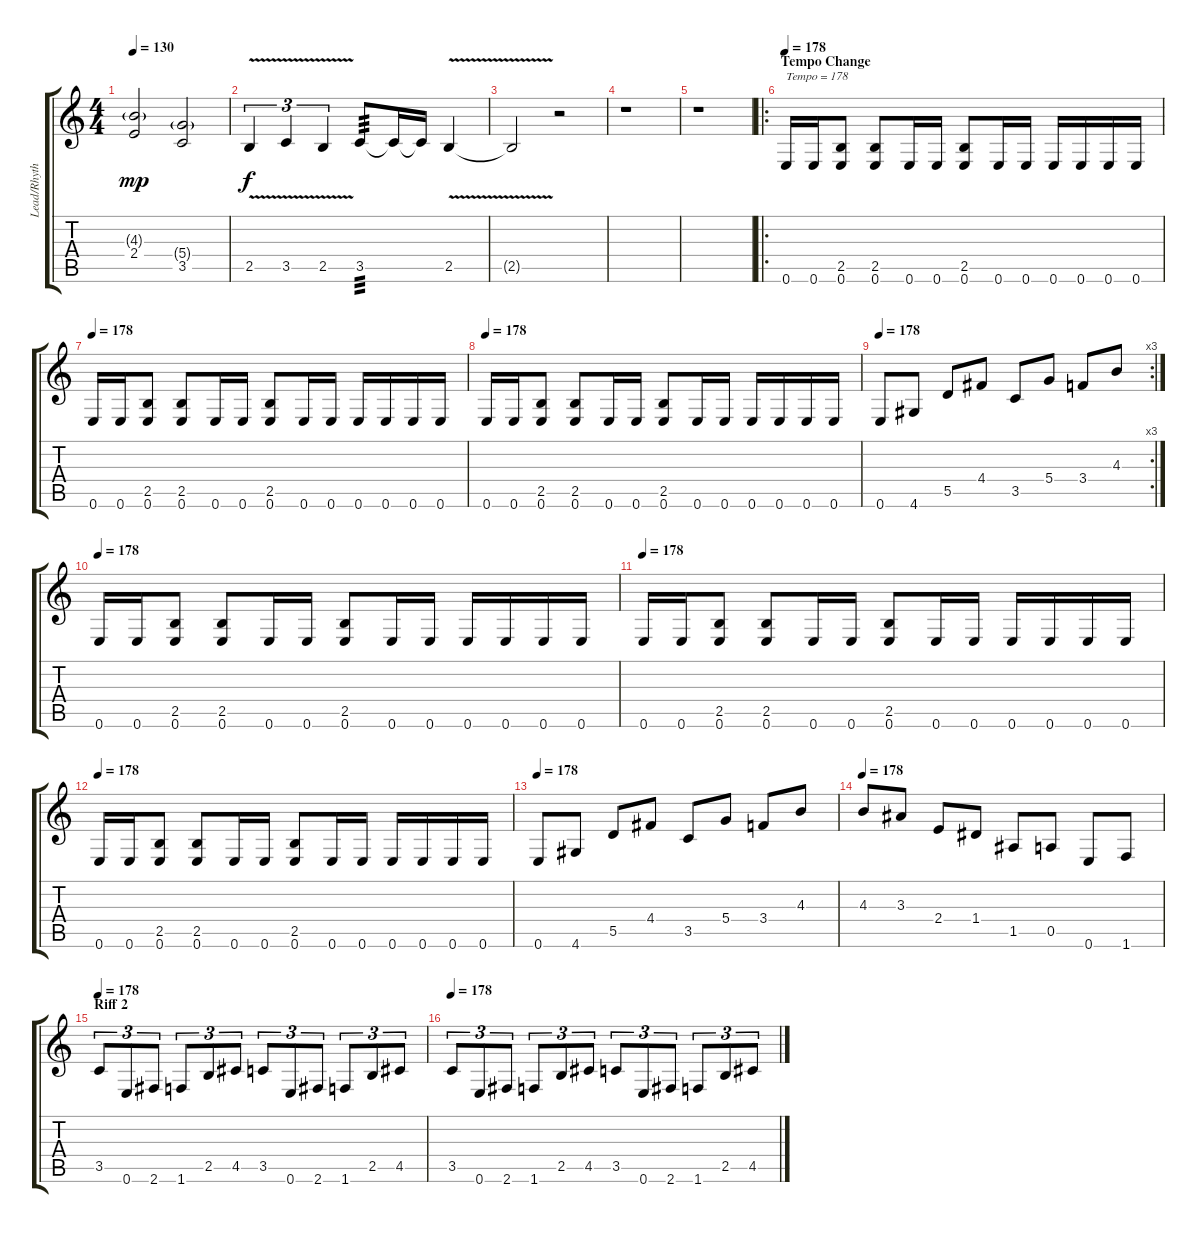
\track ("Lead/Rhythm" "Lead/Rhyth") {instrument distortionguitar}
\staff {score tabs}
\tuning (E4 B3 G3 D3 A2 E2) {hide}
\ts (4 4)
\tempo 130
\clef g2
\ks c
(4.3{g} 2.4).2{dy mp} (5.4{g} 3.5).2 |
2.5{v}.4{tu (3 2) dy f} 3.5{v}.4{tu (3 2)} 2.5{v}.4{tu (3 2)} 3.5.8{tp 3} 3.5{t}.16 3.5{t}.16 2.5{v}.4 |
2.5{t}.2 r.2 |
r.1 |
r.1 |
\ro
\section ("" "Tempo Change")
\tempo 178
0.6.16{txt "Tempo = 178"} 0.6.16 (2.5 0.6).8 (2.5 0.6).8 0.6.16 0.6.16 (2.5 0.6).8 0.6.16 0.6.16 0.6.16 0.6.16 0.6.16 0.6.16 |
\tempo 178
0.6.16 0.6.16 (2.5 0.6).8 (2.5 0.6).8 0.6.16 0.6.16 (2.5 0.6).8 0.6.16 0.6.16 0.6.16 0.6.16 0.6.16 0.6.16 |
\tempo 178
0.6.16 0.6.16 (2.5 0.6).8 (2.5 0.6).8 0.6.16 0.6.16 (2.5 0.6).8 0.6.16 0.6.16 0.6.16 0.6.16 0.6.16 0.6.16 |
\rc 3
\tempo 178
0.6.8 4.6.8 5.5.8 4.4.8 3.5.8 5.4.8 3.4.8 4.3.8 |
\tempo 178
0.6.16 0.6.16 (2.5 0.6).8 (2.5 0.6).8 0.6.16 0.6.16 (2.5 0.6).8 0.6.16 0.6.16 0.6.16 0.6.16 0.6.16 0.6.16 |
\tempo 178
0.6.16 0.6.16 (2.5 0.6).8 (2.5 0.6).8 0.6.16 0.6.16 (2.5 0.6).8 0.6.16 0.6.16 0.6.16 0.6.16 0.6.16 0.6.16 |
\tempo 178
0.6.16 0.6.16 (2.5 0.6).8 (2.5 0.6).8 0.6.16 0.6.16 (2.5 0.6).8 0.6.16 0.6.16 0.6.16 0.6.16 0.6.16 0.6.16 |
\tempo 178
0.6.8 4.6.8 5.5.8 4.4.8 3.5.8 5.4.8 3.4.8 4.3.8 |
\tempo 178
4.3.8 3.3.8 2.4.8 1.4.8 1.5.8 0.5.8 0.6.8 1.6.8 |
\section ("" "Riff 2")
\tempo 178
3.5.8{tu (3 2)} 0.6.8{tu (3 2)} 2.6.8{tu (3 2)} 1.6.8{tu (3 2)} 2.5.8{tu (3 2)} 4.5.8{tu (3 2)} 3.5.8{tu (3 2)} 0.6.8{tu (3 2)} 2.6.8{tu (3 2)} 1.6.8{tu (3 2)} 2.5.8{tu (3 2)} 4.5.8{tu (3 2)} |
\tempo 178
3.5.8{tu (3 2)} 0.6.8{tu (3 2)} 2.6.8{tu (3 2)} 1.6.8{tu (3 2)} 2.5.8{tu (3 2)} 4.5.8{tu (3 2)} 3.5.8{tu (3 2)} 0.6.8{tu (3 2)} 2.6.8{tu (3 2)} 1.6.8{tu (3 2)} 2.5.8{tu (3 2)} 4.5.8{tu (3 2)}
